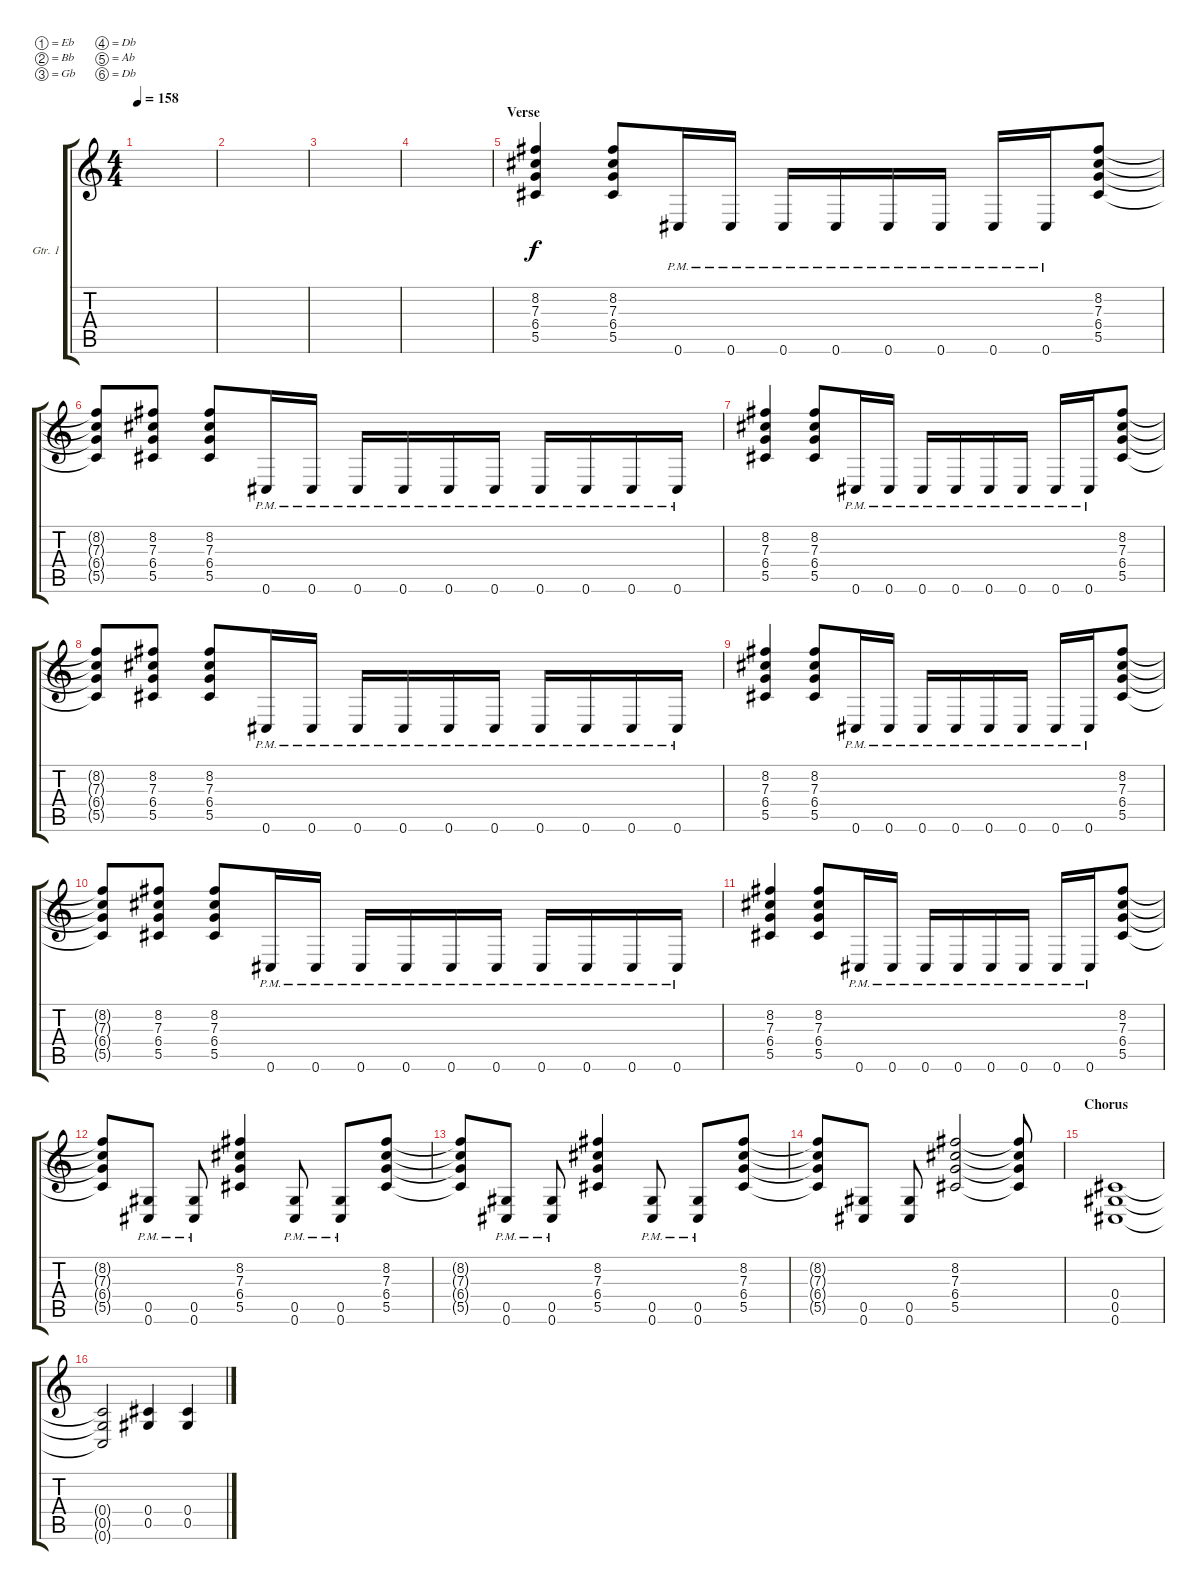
\defaultSystemsLayout 4
\bracketExtendMode groupsimilarinstruments
\firstSystemTrackNameOrientation horizontal
\otherSystemsTrackNameOrientation horizontal
\track ("Electric Guitar" "Gtr. 1") {instrument distortionguitar}
\staff {score tabs}
\tuning (Eb4 Bb3 Gb3 Db3 Ab2 Db2)
\ts (4 4)
\tempo 158
\clef g2
\ks c
|
|
|
|
\section ("" "Verse")
(8.2 7.3 6.4 5.5).4 (8.2 7.3 6.4 5.5).8 0.6{pm}.16 0.6{pm}.16 0.6{pm}.16 0.6{pm}.16 0.6{pm}.16 0.6{pm}.16 0.6{pm}.16 0.6{pm}.16 (5.5 6.4 7.3 8.2).8 |
(5.5{t} 6.4{t} 7.3{t} 8.2{t}).8 (5.5 6.4 7.3 8.2).8 (5.5 6.4 7.3 8.2).8 0.6{pm}.16 0.6{pm}.16 0.6{pm}.16 0.6{pm}.16 0.6{pm}.16 0.6{pm}.16 0.6{pm}.16 0.6{pm}.16 0.6{pm}.16 0.6{pm}.16 |
(8.2 7.3 6.4 5.5).4 (8.2 7.3 6.4 5.5).8 0.6{pm}.16 0.6{pm}.16 0.6{pm}.16 0.6{pm}.16 0.6{pm}.16 0.6{pm}.16 0.6{pm}.16 0.6{pm}.16 (5.5 6.4 7.3 8.2).8 |
(5.5{t} 6.4{t} 7.3{t} 8.2{t}).8 (5.5 6.4 7.3 8.2).8 (5.5 6.4 7.3 8.2).8 0.6{pm}.16 0.6{pm}.16 0.6{pm}.16 0.6{pm}.16 0.6{pm}.16 0.6{pm}.16 0.6{pm}.16 0.6{pm}.16 0.6{pm}.16 0.6{pm}.16 |
(8.2 7.3 6.4 5.5).4 (8.2 7.3 6.4 5.5).8 0.6{pm}.16 0.6{pm}.16 0.6{pm}.16 0.6{pm}.16 0.6{pm}.16 0.6{pm}.16 0.6{pm}.16 0.6{pm}.16 (5.5 6.4 7.3 8.2).8 |
(5.5{t} 6.4{t} 7.3{t} 8.2{t}).8 (5.5 6.4 7.3 8.2).8 (5.5 6.4 7.3 8.2).8 0.6{pm}.16 0.6{pm}.16 0.6{pm}.16 0.6{pm}.16 0.6{pm}.16 0.6{pm}.16 0.6{pm}.16 0.6{pm}.16 0.6{pm}.16 0.6{pm}.16 |
(8.2 7.3 6.4 5.5).4 (8.2 7.3 6.4 5.5).8 0.6{pm}.16 0.6{pm}.16 0.6{pm}.16 0.6{pm}.16 0.6{pm}.16 0.6{pm}.16 0.6{pm}.16 0.6{pm}.16 (5.5 6.4 7.3 8.2).8 |
(5.5{t} 6.4{t} 7.3{t} 8.2{t}).8 (0.5{pm} 0.6{pm}).8 (0.6{pm} 0.5{pm}).8 (6.4 5.5 7.3 8.2).4 (0.6{pm} 0.5{pm}).8 (0.5{pm} 0.6{pm}).8 (5.5 6.4 7.3 8.2).8 |
(8.2{t} 7.3{t} 6.4{t} 5.5{t}).8 (0.6{pm} 0.5{pm}).8 (0.5{pm} 0.6{pm}).8 (8.2 7.3 6.4 5.5).4 (0.5{pm} 0.6{pm}).8 (0.6{pm} 0.5{pm}).8 (5.5 6.4 7.3 8.2).8 |
(5.5{t} 6.4{t} 7.3{t} 8.2{t}).8 (0.6 0.5).8 (0.5 0.6).8 (5.5 6.4 7.3 8.2).2 (8.2{t} 7.3{t} 6.4{t} 5.5{t}).8 |
\section ("" "Chorus")
(0.5 0.6 0.4).1 |
(0.4{t} 0.5{t} 0.6{t}).2 (0.5 0.4).4 (0.4 0.5).4
